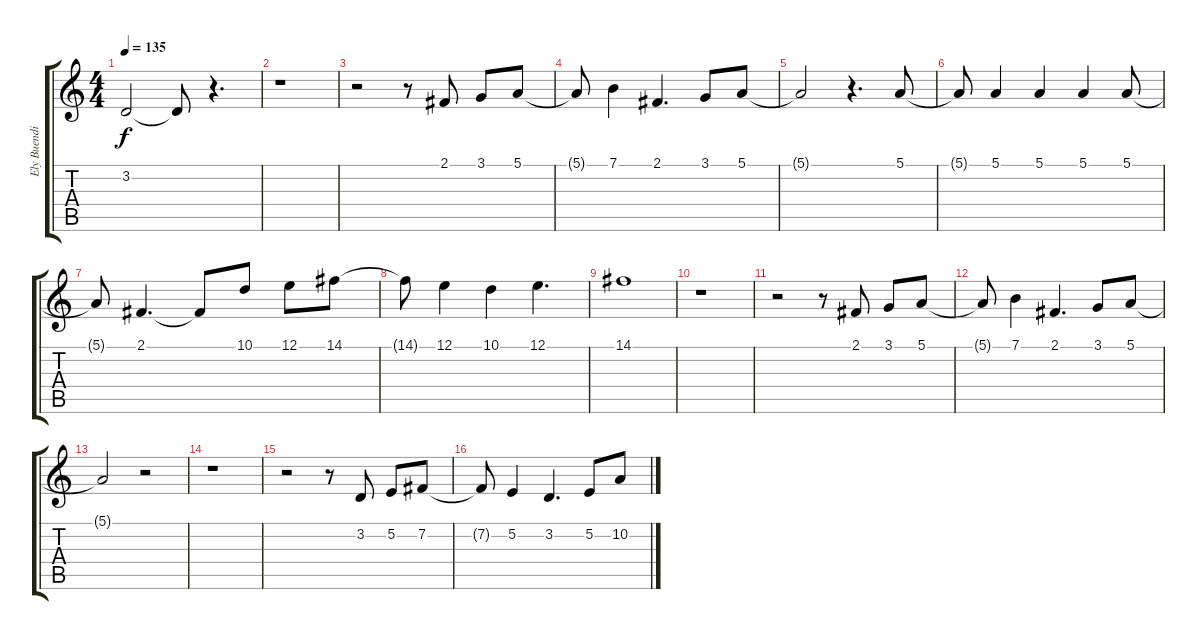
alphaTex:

\track ("Ely Buendia(Vocal)" "Ely Buendi") {instrument sopranosax}
\staff {score tabs}
\tuning (E4 B3 G3 D3 A2 E2) {hide}
\ts (4 4)
\tempo 135
\clef g2
\ks c
3.2{t}.2{dy f} 3.2{t}.8 r.4{d} |
r.1 |
r.2 r.8 2.1.8 3.1.8 5.1.8 |
5.1{t}.8 7.1.4 2.1.4{d} 3.1.8 5.1.8 |
5.1{t}.2 r.4{d} 5.1.8 |
5.1{t}.8 5.1.4 5.1.4 5.1.4 5.1.8 |
5.1{t}.8 2.1.4{d} 2.1{t}.8 10.1.8 12.1.8 14.1.8 |
14.1{t}.8 12.1.4 10.1.4 12.1.4{d} |
14.1.1 |
r.1 |
r.2 r.8 2.1.8 3.1.8 5.1.8 |
5.1{t}.8 7.1.4 2.1.4{d} 3.1.8 5.1.8 |
5.1{t}.2 r.2 |
r.1 |
r.2 r.8 3.2.8 5.2.8 7.2.8 |
7.2{t}.8 5.2.4 3.2.4{d} 5.2.8 10.2.8
